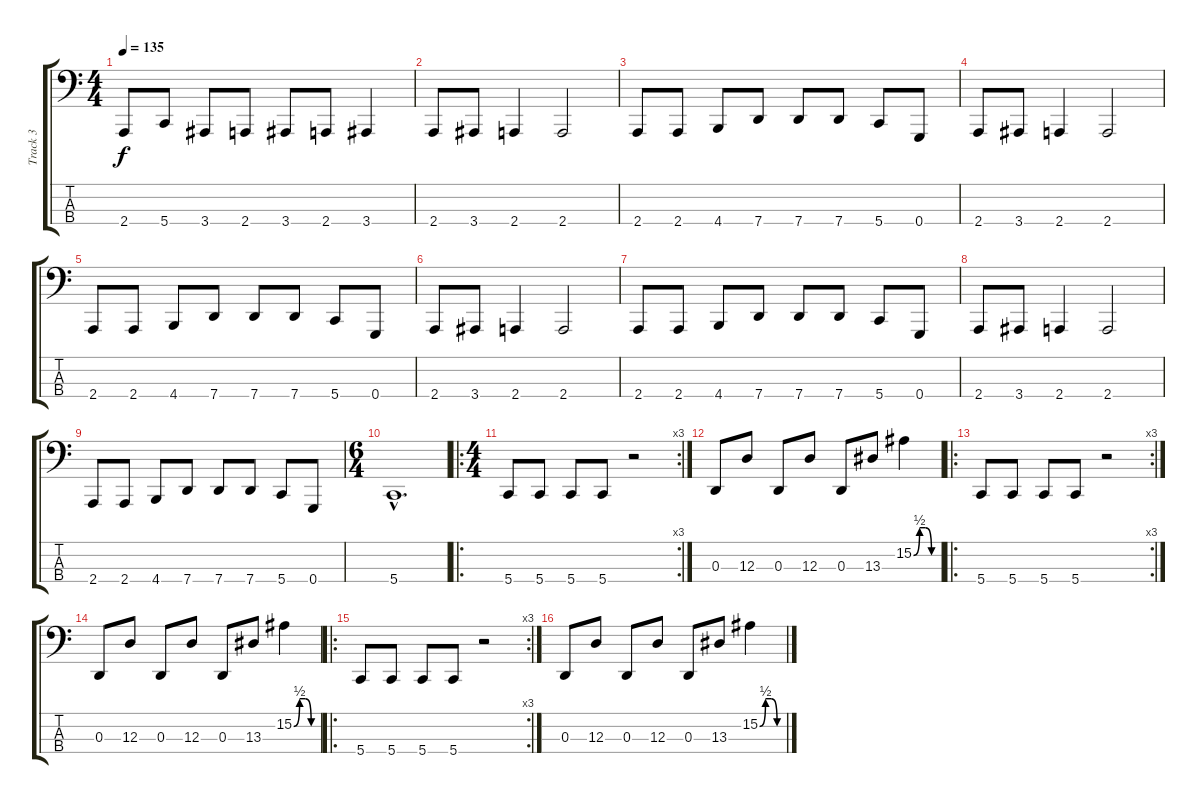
\track ("Track 3" "Track 3") {instrument electricbassfinger}
\staff {score tabs}
\tuning (C2 G1 D1 G0) {hide}
\ts (4 4)
\tempo 135
\clef f4
\ks c
2.4.8{dy f} 5.4.8 3.4.8 2.4.8 3.4.8 2.4.8 3.4.4 |
2.4.8 3.4.8 2.4.4 2.4.2 |
2.4.8 2.4.8 4.4.8 7.4.8 7.4.8 7.4.8 5.4.8 0.4.8 |
2.4.8 3.4.8 2.4.4 2.4.2 |
2.4.8 2.4.8 4.4.8 7.4.8 7.4.8 7.4.8 5.4.8 0.4.8 |
2.4.8 3.4.8 2.4.4 2.4.2 |
2.4.8 2.4.8 4.4.8 7.4.8 7.4.8 7.4.8 5.4.8 0.4.8 |
2.4.8 3.4.8 2.4.4 2.4.2 |
2.4.8 2.4.8 4.4.8 7.4.8 7.4.8 7.4.8 5.4.8 0.4.8 |
\ts (6 4)
5.4{hac}.1{d} |
\ro
\rc 3
\ts (4 4)
5.4.8 5.4.8 5.4.8 5.4.8 r.2 |
0.3.8 12.3.8 0.3.8 12.3.8 0.3.8 13.3.8 15.2{be (custom 0 0 15 2 30 2 45 0 60 0)}.4 |
\ro
\rc 3
5.4.8 5.4.8 5.4.8 5.4.8 r.2 |
0.3.8 12.3.8 0.3.8 12.3.8 0.3.8 13.3.8 15.2{be (custom 0 0 15 2 30 2 45 0 60 0)}.4 |
\ro
\rc 3
5.4.8 5.4.8 5.4.8 5.4.8 r.2 |
0.3.8 12.3.8 0.3.8 12.3.8 0.3.8 13.3.8 15.2{be (custom 0 0 15 2 30 2 45 0 60 0)}.4
